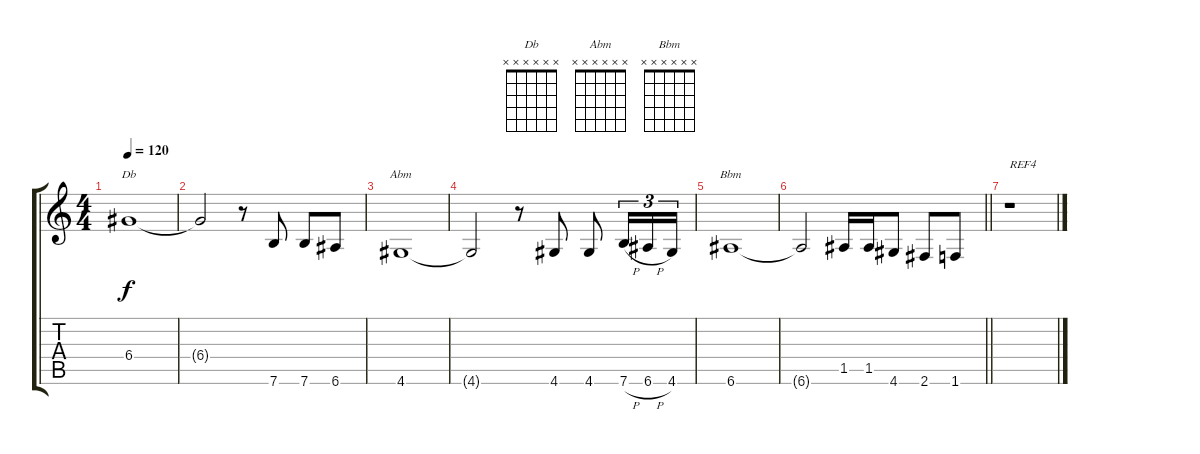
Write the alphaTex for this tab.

\track "" {instrument acousticguitarnylon}
\staff {score tabs}
\tuning (E4 B3 G3 D3 A2 E2) {hide}
\chord ("Db" x x x x x x)
\chord ("Abm" x x x x x x)
\chord ("Bbm" x x x x x x)
\ts (4 4)
\tempo 120
\clef g2
\ks c
6.4.1{ch "Db" dy f} |
6.4{t}.2 r.8 7.6.8 7.6.8 6.6.8 |
4.6.1{ch "Abm"} |
4.6{t}.2 r.8 4.6.8 4.6.8 7.6{h}.16{tu (3 2)} 6.6{h}.16{tu (3 2)} 4.6.16{tu (3 2)} |
6.6.1{ch "Bbm"} |
\barLineRight lightlight
6.6{t}.2 1.5.16 1.5.16 4.6.8 2.6.8 1.6.8 |
r.1{txt "REF4"}
